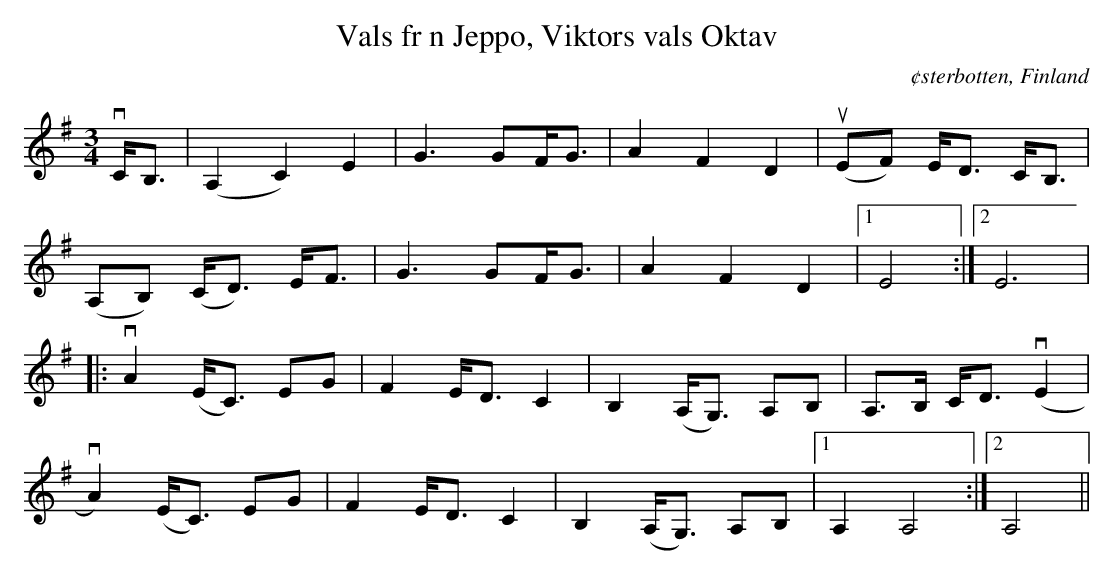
X:1
T:Vals fr n Jeppo, Viktors vals Oktav
O:¢sterbotten, Finland
M:3/4
L:1/8
K:Ador
vC<B, | (A,2 C2) E2 | G3/1GF<G | A2 F2 D2 | u(EF) E<D C<B, |
      (A,B,) (C<D) E<F  | G3/1GF<G | A2 F2 D2 |1 E4:|2 E6 |
|: vA2 (E<C) EG | F2 E<DC2 | B,2 (A,<G,) A,B, | A,>B, C<D (vE2 |
   vA2)(E<C) EG | F2 E<DC2 | B,2 (A,<G,) A,B, |1 A,2 A,4 :|2 A,4 ||
